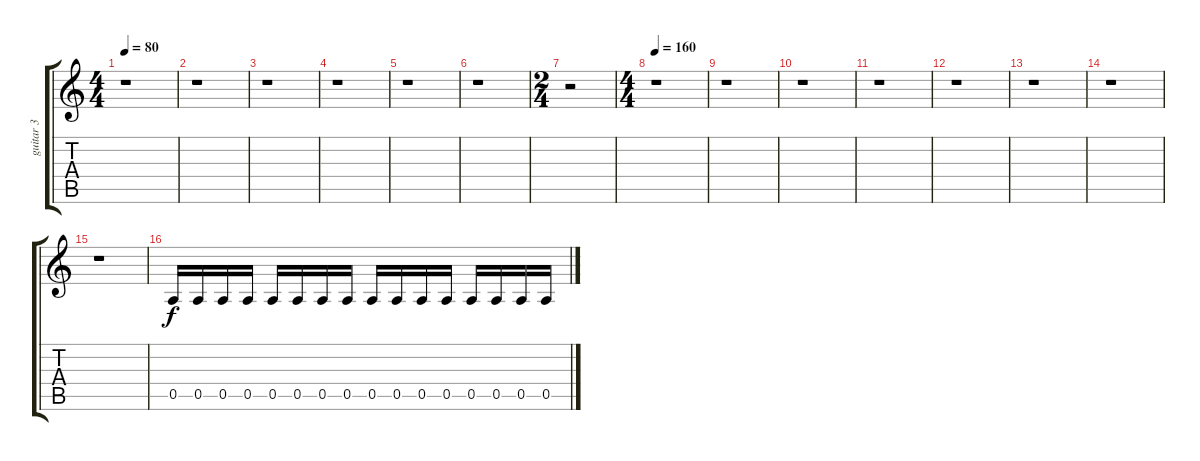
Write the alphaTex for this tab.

\track ("guitar 3" "guitar 3") {instrument overdrivenguitar}
\staff {score tabs}
\tuning (E4 B3 G3 D3 A2 E2) {hide}
\ts (4 4)
\tempo 80
\clef g2
\ks c
r.1{dy f} |
r.1 |
r.1 |
r.1 |
r.1 |
r.1 |
\ts (2 4)
r.2 |
\ts (4 4)
\tempo 160
r.1 |
r.1 |
r.1 |
r.1 |
r.1 |
r.1 |
r.1 |
r.1 |
0.5.16 0.5.16 0.5.16 0.5.16 0.5.16 0.5.16 0.5.16 0.5.16 0.5.16 0.5.16 0.5.16 0.5.16 0.5.16 0.5.16 0.5.16 0.5.16
